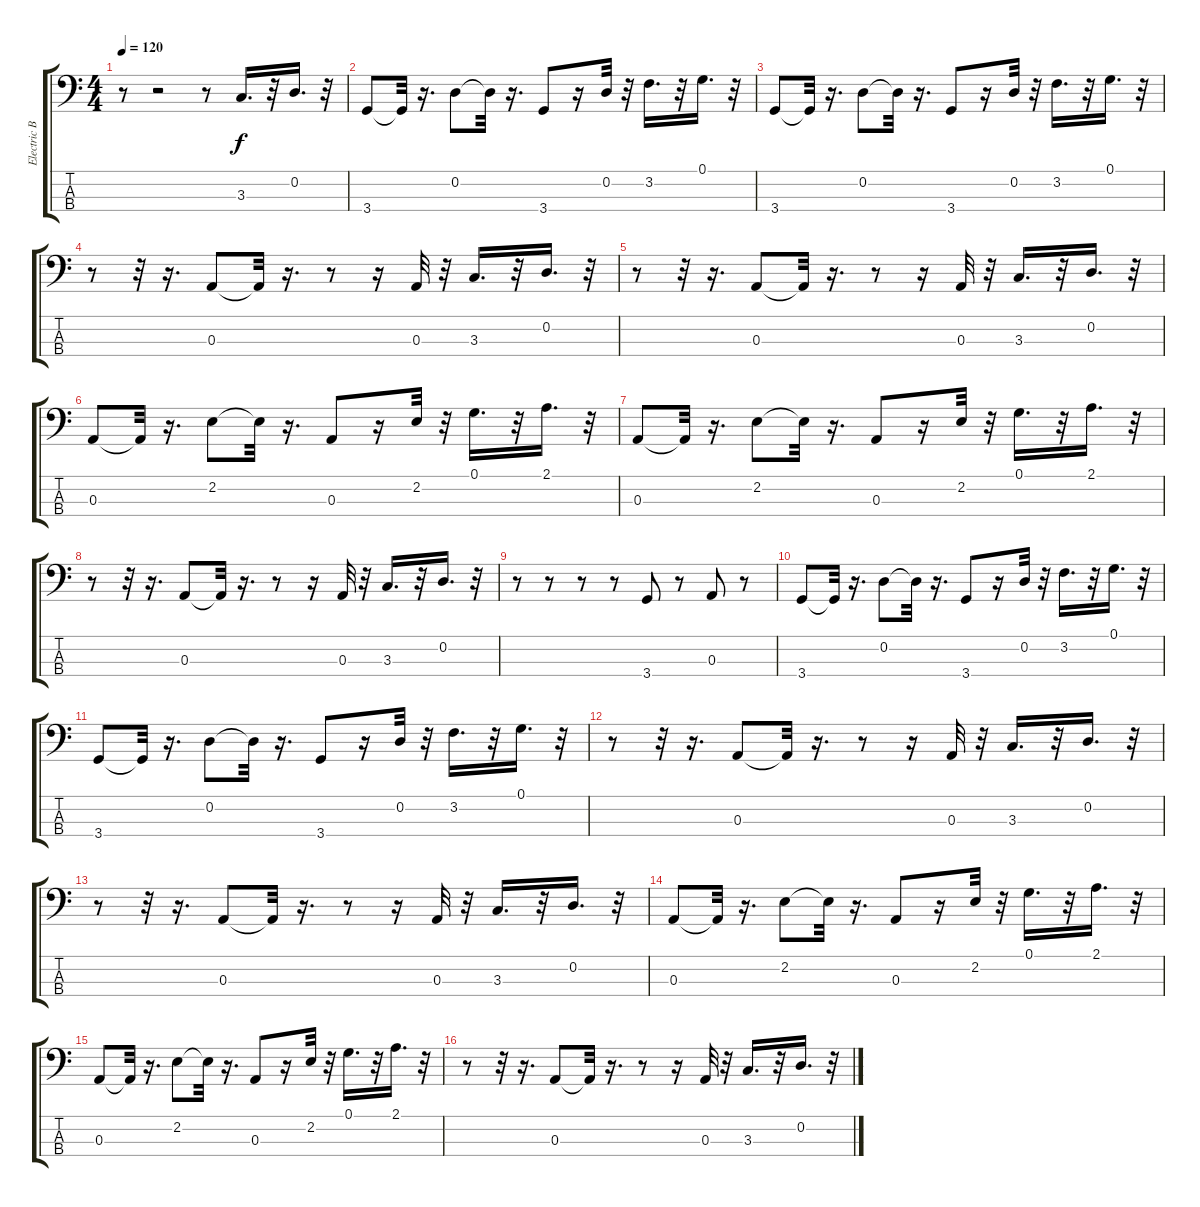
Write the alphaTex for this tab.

\track ("Electric Bass" "Electric B") {instrument electricbassfinger}
\staff {score tabs}
\tuning (G2 D2 A1 E1) {hide}
\ts (4 4)
\tempo 120
\clef f4
\ks c
r.8{dy f} r.2 r.8 3.3.16{d} r.32 0.2.16{d} r.32 |
3.4.8 3.4{t}.32 r.16{d} 0.2.8 0.2{t}.32 r.16{d} 3.4.8 r.16 0.2.32 r.32 3.2.16{d} r.32 0.1.16{d} r.32 |
3.4.8 3.4{t}.32 r.16{d} 0.2.8 0.2{t}.32 r.16{d} 3.4.8 r.16 0.2.32 r.32 3.2.16{d} r.32 0.1.16{d} r.32 |
r.8 r.32 r.16{d} 0.3.8 0.3{t}.32 r.16{d} r.8 r.16 0.3.32 r.32 3.3.16{d} r.32 0.2.16{d} r.32 |
r.8 r.32 r.16{d} 0.3.8 0.3{t}.32 r.16{d} r.8 r.16 0.3.32 r.32 3.3.16{d} r.32 0.2.16{d} r.32 |
0.3.8 0.3{t}.32 r.16{d} 2.2.8 2.2{t}.32 r.16{d} 0.3.8 r.16 2.2.32 r.32 0.1.16{d} r.32 2.1.16{d} r.32 |
0.3.8 0.3{t}.32 r.16{d} 2.2.8 2.2{t}.32 r.16{d} 0.3.8 r.16 2.2.32 r.32 0.1.16{d} r.32 2.1.16{d} r.32 |
r.8 r.32 r.16{d} 0.3.8 0.3{t}.32 r.16{d} r.8 r.16 0.3.32 r.32 3.3.16{d} r.32 0.2.16{d} r.32 |
r.8 r.8 r.8 r.8 3.4.8 r.8 0.3.8 r.8 |
3.4.8 3.4{t}.32 r.16{d} 0.2.8 0.2{t}.32 r.16{d} 3.4.8 r.16 0.2.32 r.32 3.2.16{d} r.32 0.1.16{d} r.32 |
3.4.8 3.4{t}.32 r.16{d} 0.2.8 0.2{t}.32 r.16{d} 3.4.8 r.16 0.2.32 r.32 3.2.16{d} r.32 0.1.16{d} r.32 |
r.8 r.32 r.16{d} 0.3.8 0.3{t}.32 r.16{d} r.8 r.16 0.3.32 r.32 3.3.16{d} r.32 0.2.16{d} r.32 |
r.8 r.32 r.16{d} 0.3.8 0.3{t}.32 r.16{d} r.8 r.16 0.3.32 r.32 3.3.16{d} r.32 0.2.16{d} r.32 |
0.3.8 0.3{t}.32 r.16{d} 2.2.8 2.2{t}.32 r.16{d} 0.3.8 r.16 2.2.32 r.32 0.1.16{d} r.32 2.1.16{d} r.32 |
0.3.8 0.3{t}.32 r.16{d} 2.2.8 2.2{t}.32 r.16{d} 0.3.8 r.16 2.2.32 r.32 0.1.16{d} r.32 2.1.16{d} r.32 |
r.8 r.32 r.16{d} 0.3.8 0.3{t}.32 r.16{d} r.8 r.16 0.3.32 r.32 3.3.16{d} r.32 0.2.16{d} r.32
